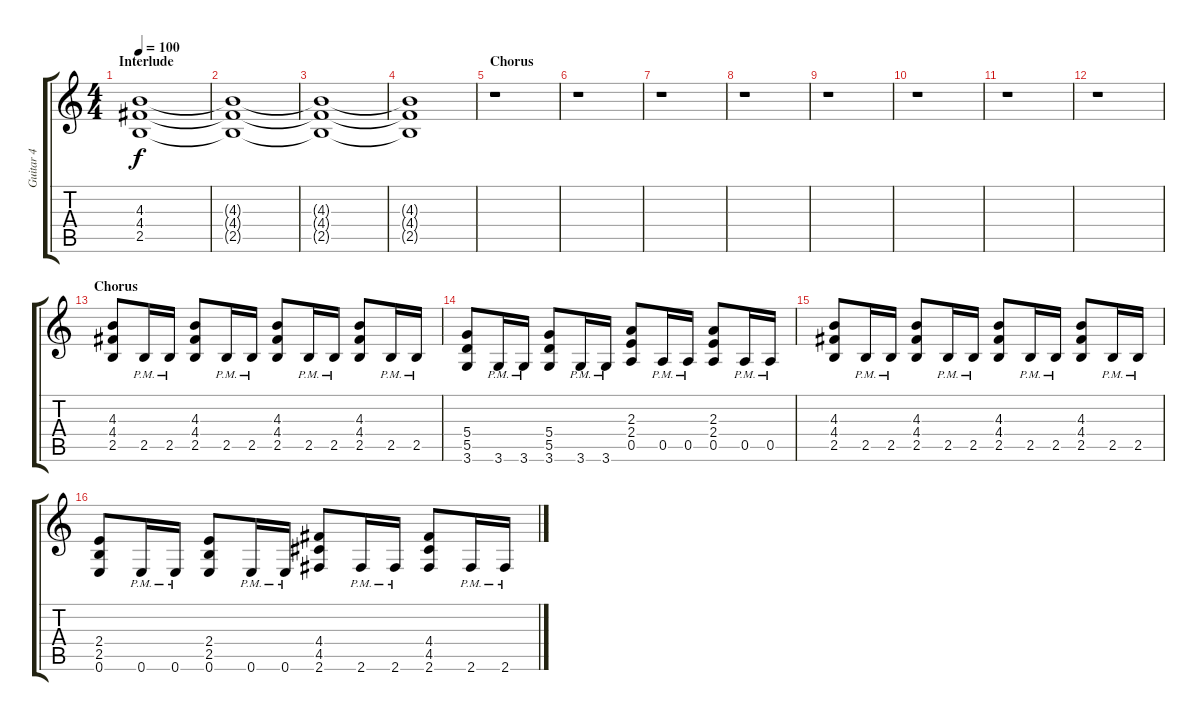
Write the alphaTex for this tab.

\track ("Guitar 4" "Guitar 4") {instrument distortionguitar}
\staff {score tabs}
\tuning (E4 B3 G3 D3 A2 E2) {hide}
\ts (4 4)
\section ("" "Interlude")
\tempo 100
\clef g2
\ks c
(4.3 4.4 2.5).1{dy f volume 6} |
(4.3{t} 4.4{t} 2.5{t}).1 |
(4.3{t} 4.4{t} 2.5{t}).1 |
(4.3{t} 4.4{t} 2.5{t}).1 |
\section ("" "Chorus")
r.1 |
r.1 |
r.1 |
r.1 |
r.1 |
r.1 |
r.1 |
r.1 |
\section ("" "Chorus")
(4.3 4.4 2.5).8{volume 13} 2.5{pm}.16 2.5{pm}.16 (4.3 4.4 2.5).8 2.5{pm}.16 2.5{pm}.16 (4.3 4.4 2.5).8 2.5{pm}.16 2.5{pm}.16 (4.3 4.4 2.5).8 2.5{pm}.16 2.5{pm}.16 |
(5.4 5.5 3.6).8 3.6{pm}.16 3.6{pm}.16 (5.4 5.5 3.6).8 3.6{pm}.16 3.6{pm}.16 (2.3 2.4 0.5).8 0.5{pm}.16 0.5{pm}.16 (2.3 2.4 0.5).8 0.5{pm}.16 0.5{pm}.16 |
(4.3 4.4 2.5).8 2.5{pm}.16 2.5{pm}.16 (4.3 4.4 2.5).8 2.5{pm}.16 2.5{pm}.16 (4.3 4.4 2.5).8 2.5{pm}.16 2.5{pm}.16 (4.3 4.4 2.5).8 2.5{pm}.16 2.5{pm}.16 |
(2.4 2.5 0.6).8 0.6{pm}.16 0.6{pm}.16 (2.4 2.5 0.6).8 0.6{pm}.16 0.6{pm}.16 (4.4 4.5 2.6).8 2.6{pm}.16 2.6{pm}.16 (4.4 4.5 2.6).8 2.6{pm}.16 2.6{pm}.16
